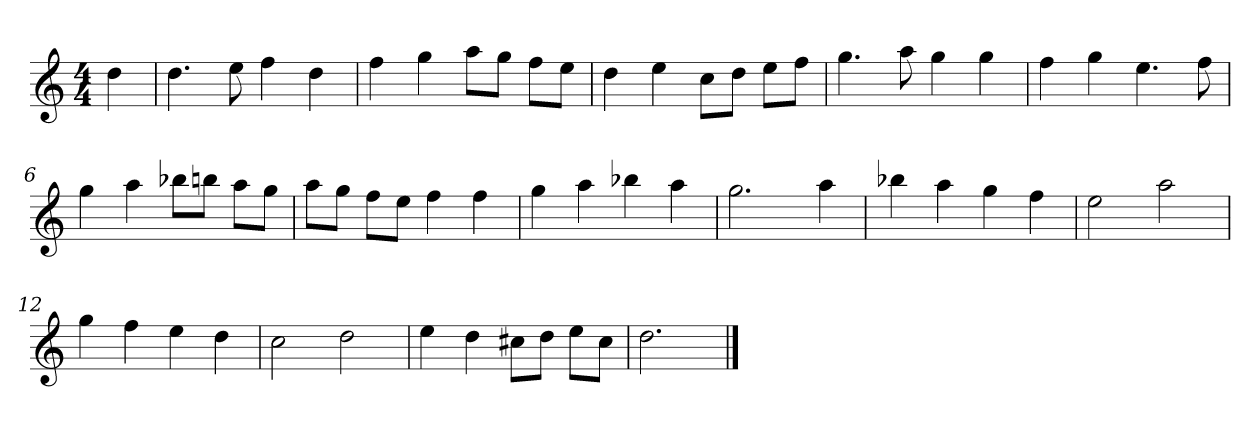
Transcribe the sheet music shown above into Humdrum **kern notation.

**kern
*part1
*staff1
*k[]
*M4/4
*MM120
=
4dd
=1
4.dd
8ee
4ff
4dd
=2
4ff
4gg
8aaL
8ggJ
8ffL
8eeJ
=3
4dd
4ee
8ccL
8ddJ
8eeL
8ffJ
=4
4.gg
8aa
4gg
4gg
=5
4ff
4gg
4.ee
8ff
=6
4gg
4aa
8bb-XL
8bbnJ
8aaL
8ggJ
=7
8aaL
8ggJ
8ffL
8eeJ
4ff
4ff
=8
4gg
4aa
4bb-X
4aa
=9
2.gg
4aa
=10
4bb-X
4aa
4gg
4ff
=11
2ee
2aa
=12
4gg
4ff
4ee
4dd
=13
2cc
2dd
=14
4ee
4dd
8cc#XL
8ddJ
8eeL
8cc#J
=15
2.dd
==
*-
